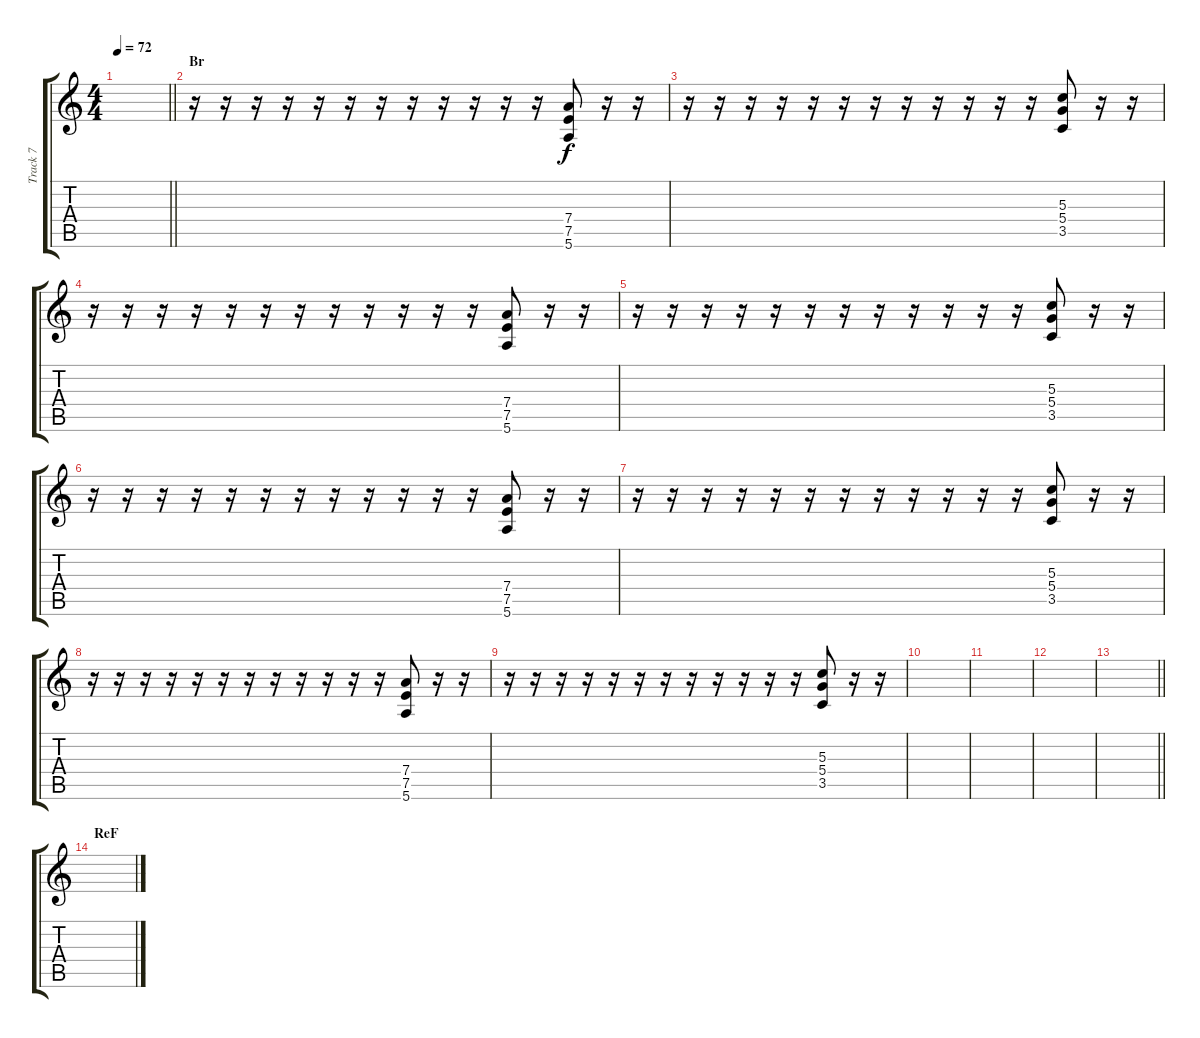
\track ("Track 7" "Track 7") {instrument overdrivenguitar}
\staff {score tabs}
\tuning (E4 B3 G3 D3 A2 E2) {hide}
\ts (4 4)
\tempo 72
\clef g2
\barLineRight lightlight
\ks c
|
\section ("" "Br")
r.16 r.16 r.16 r.16 r.16 r.16 r.16 r.16 r.16 r.16 r.16 r.16 (7.4 7.5 5.6).8 r.16 r.16 |
r.16 r.16 r.16 r.16 r.16 r.16 r.16 r.16 r.16 r.16 r.16 r.16 (5.3 5.4 3.5).8 r.16 r.16 |
r.16 r.16 r.16 r.16 r.16 r.16 r.16 r.16 r.16 r.16 r.16 r.16 (7.4 7.5 5.6).8 r.16 r.16 |
r.16 r.16 r.16 r.16 r.16 r.16 r.16 r.16 r.16 r.16 r.16 r.16 (5.3 5.4 3.5).8 r.16 r.16 |
r.16 r.16 r.16 r.16 r.16 r.16 r.16 r.16 r.16 r.16 r.16 r.16 (7.4 7.5 5.6).8 r.16 r.16 |
r.16 r.16 r.16 r.16 r.16 r.16 r.16 r.16 r.16 r.16 r.16 r.16 (5.3 5.4 3.5).8 r.16 r.16 |
r.16 r.16 r.16 r.16 r.16 r.16 r.16 r.16 r.16 r.16 r.16 r.16 (7.4 7.5 5.6).8 r.16 r.16 |
r.16 r.16 r.16 r.16 r.16 r.16 r.16 r.16 r.16 r.16 r.16 r.16 (5.3 5.4 3.5).8 r.16 r.16 |
|
|
|
\barLineRight lightlight
|
\section ("" "ReF")
